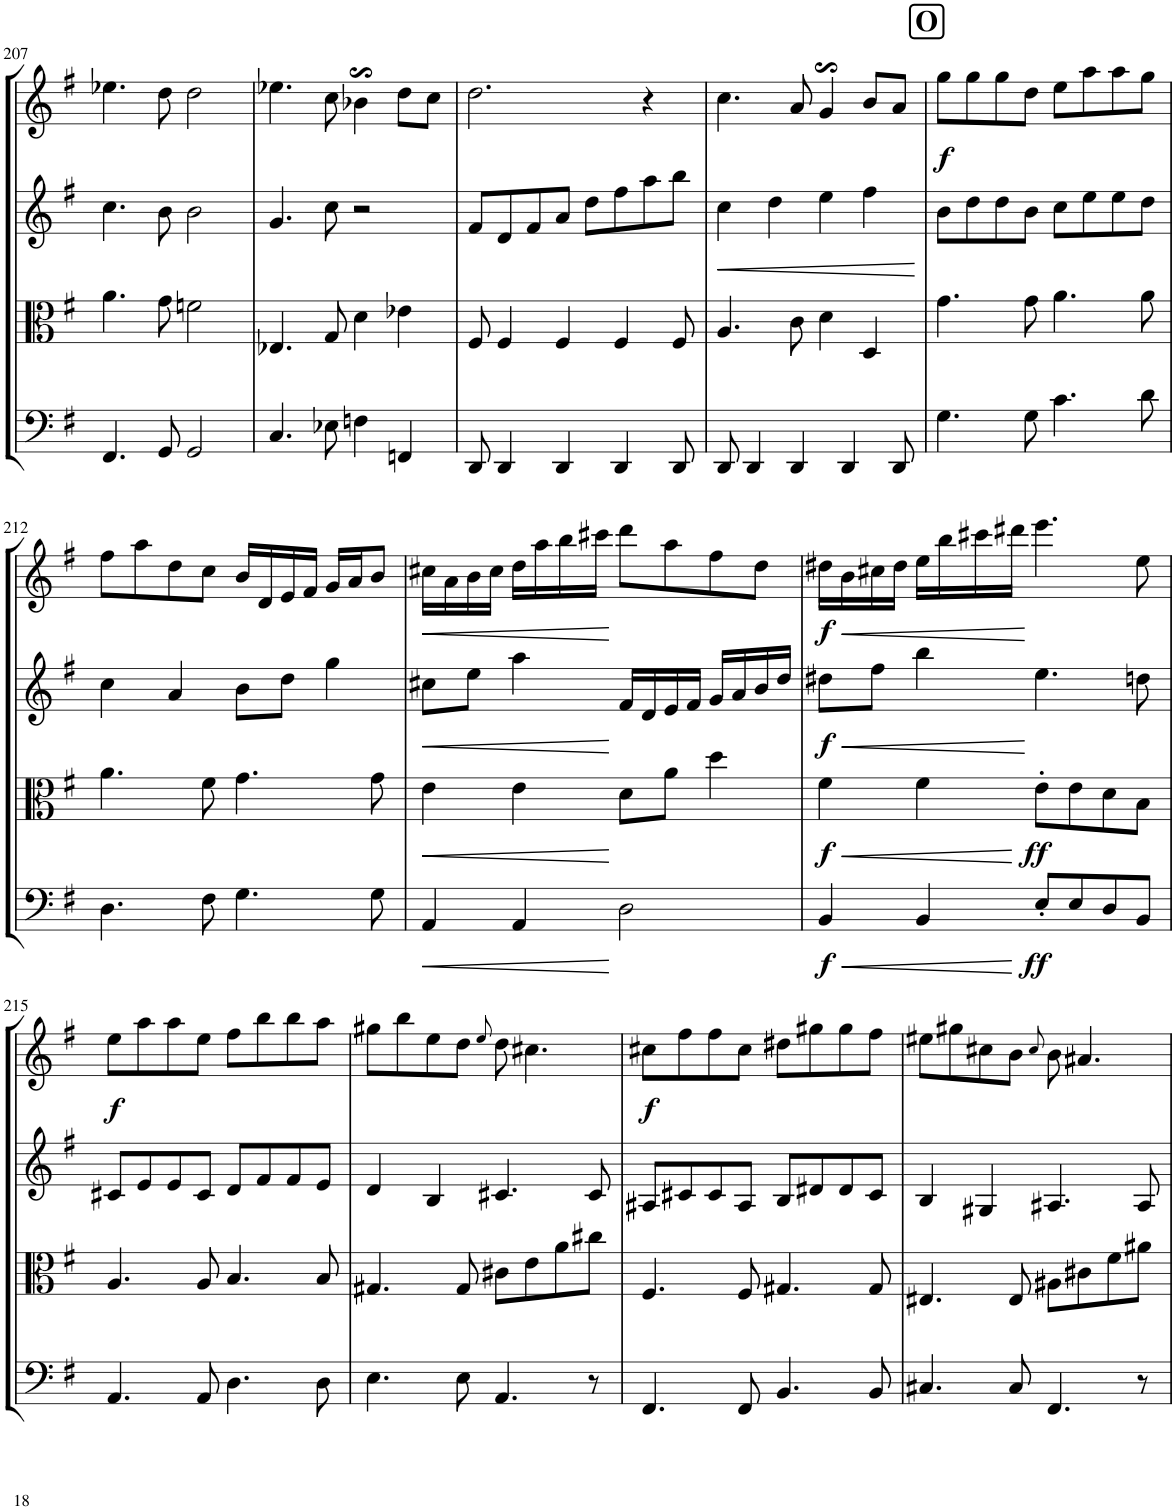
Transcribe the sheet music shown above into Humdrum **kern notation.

**kern	**dynam	**kern	**dynam	**kern	**dynam	**kern	**dynam
*part4	*part4	*part3	*part3	*part2	*part2	*part1	*part1
*staff4	*staff4	*staff3	*staff3	*staff2	*staff2	*staff1	*staff1
*I"Violoncello	*	*I"Viola	*	*I"Violin II	*	*I"Violin I	*
*I'Vc	*	*I'Vla	*	*I'Vln	*	*I'Vln	*
!!LO:PB:g=z
*clefF4	*	*clefC3	*	*clefG2	*	*clefG2	*
*k[f#]	*	*k[f#]	*	*k[f#]	*	*k[f#]	*
*M4/4	*	*M4/4	*	*M4/4	*	*M4/4	*
=207	=207	=207	=207	=207	=207	=207	=207
4.FF#/	.	4.a\	.	4.cc\	.	4.ee-X\	.
8GG/	.	8g\	.	8b\	.	8dd\	.
2GG/	.	2fn\	.	2b\	.	2dd\	.
=208	=208	=208	=208	=208	=208	=208	=208
4.C/	.	4.E-X/	.	4.g/	.	4.ee-X\	.
8E-X\	.	8G/	.	8cc\	.	8cc\	.
4Fn\	.	4d\	.	2r	.	4b-Xs$Ss\	.
4FFn/	.	4e-X\	.	.	.	8dd\L	.
.	.	.	.	.	.	8cc\J	.
=209	=209	=209	=209	=209	=209	=209	=209
8DD/	.	8F#/	.	8f#/L	.	2.dd\	.
4DD/	.	4F#/	.	8d/	.	.	.
.	.	.	.	8f#/	.	.	.
4DD/	.	4F#/	.	8a/J	.	.	.
.	.	.	.	8dd\L	.	.	.
4DD/	.	4F#/	.	8ff#\	.	.	.
.	.	.	.	8aa\	.	4r	.
8DD/	.	8F#/	.	8bb\J	.	.	.
=210	=210	=210	=210	=210	=210	=210	=210
!	!	!	!	!	!LO:HP:b	!	!
8DD/	.	4.A/	.	4cc\	<	4.cc\	.
4DD/	.	.	.	.	.	.	.
.	.	.	.	4dd\	.	.	.
4DD/	.	8c\	.	.	.	8a/	.
.	.	4d\	.	4ee\	.	4gs$Ss/	.
4DD/	.	.	.	.	.	.	.
.	.	4D/	.	4ff#\	.	8b/L	.
8DD/	.	.	.	.	.	8a/J	.
.	.	.	.	.	[	.	.
!!LO:REH:place=s1:a:B:cj:fs=14:t=O
=211	=211	=211	=211	=211	=211	=211	=211
!	!	!	!	!	!	!	!LO:DY:b
4.G\	.	4.g\	.	8b\L	.	8gg\L	f
.	.	.	.	8dd\	.	8gg\	.
.	.	.	.	8dd\	.	8gg\	.
8G\	.	8g\	.	8b\J	.	8dd\J	.
4.c\	.	4.a\	.	8cc\L	.	8ee\L	.
.	.	.	.	8ee\	.	8aa\	.
.	.	.	.	8ee\	.	8aa\	.
8d\	.	8a\	.	8dd\J	.	8gg\J	.
!!LO:LB:g=z
=212	=212	=212	=212	=212	=212	=212	=212
4.D\	.	4.a\	.	4cc\	.	8ff#\L	.
.	.	.	.	.	.	8aa\	.
.	.	.	.	4a/	.	8dd\	.
8F#\	.	8f#\	.	.	.	8cc\J	.
4.G\	.	4.g\	.	8b\L	.	16b/LL	.
.	.	.	.	.	.	16d/	.
.	.	.	.	8dd\J	.	16e/	.
.	.	.	.	.	.	16f#/JJ	.
.	.	.	.	4gg\	.	16g/LL	.
.	.	.	.	.	.	16a/J	.
8G\	.	8g\	.	.	.	8b/J	.
=213	=213	=213	=213	=213	=213	=213	=213
!	!LO:HP:b	!	!LO:HP:b	!	!LO:HP:b	!	!LO:HP:b
4AA/	<	4e\	<	8cc#X\L	<	16cc#X\LL	<
.	.	.	.	.	.	16a\	.
.	.	.	.	8ee\J	.	16b\	.
.	.	.	.	.	.	16cc#\JJ	.
4AA/	.	4e\	.	4aa\	.	16dd\LL	.
.	.	.	.	.	.	16aa\	.
.	.	.	.	.	.	16bb\	.
.	.	.	.	.	.	16ccc#X\JJ	.
2D\	[	8d\L	[	16f#/LL	[	8ddd\L	[
.	.	.	.	16d/	.	.	.
.	.	8a\J	.	16e/	.	8aa\	.
.	.	.	.	16f#/JJ	.	.	.
.	.	4dd\	.	16g/LL	.	8ff#\	.
.	.	.	.	16a/	.	.	.
.	.	.	.	16b/	.	8dd\J	.
.	.	.	.	16dd/JJ	.	.	.
=214	=214	=214	=214	=214	=214	=214	=214
!	!LO:HP:b	!	!LO:HP:b	!	!LO:HP:b	!	!LO:HP:b
!	!LO:DY:n=1:b	!	!LO:DY:n=1:b	!	!LO:DY:n=1:b	!	!LO:DY:n=1:b
4BB/	< f	4f#\	< f	8dd#X\L	< f	16dd#X\LL	< f
.	.	.	.	.	.	16b\	.
.	.	.	.	8ff#\J	.	16cc#X\	.
.	.	.	.	.	.	16dd#\JJ	.
4BB/	.	4f#\	.	4bb\	.	16ee\LL	.
.	.	.	.	.	.	16bb\	.
.	.	.	.	.	.	16ccc#X\	.
.	.	.	.	.	.	16ddd#X\JJ	.
!	!LO:DY:n=2:b	!	!LO:DY:n=2:b	!	!	!	!
8E'/L	[ ff	8e'\L	[ ff	4.ee\	[	4.eee\	[
8E/	.	8e\	.	.	.	.	.
8D/	.	8d\	.	.	.	.	.
8BB/J	.	8B\J	.	8ddn\	.	8ee\	.
!!LO:LB:g=z
=215	=215	=215	=215	=215	=215	=215	=215
!	!	!	!	!	!	!	!LO:DY:b
4.AA/	.	4.A/	.	8c#X/L	.	8ee\L	f
.	.	.	.	8e/	.	8aa\	.
.	.	.	.	8e/	.	8aa\	.
8AA/	.	8A/	.	8c#/J	.	8ee\J	.
4.D\	.	4.B/	.	8d/L	.	8ff#\L	.
.	.	.	.	8f#/	.	8bb\	.
.	.	.	.	8f#/	.	8bb\	.
8D\	.	8B/	.	8e/J	.	8aa\J	.
=216	=216	=216	=216	=216	=216	=216	=216
4.E\	.	4.G#X/	.	4d/	.	8gg#X\L	.
.	.	.	.	.	.	8bb\	.
.	.	.	.	4B/	.	8ee\	.
8E\	.	8G#/	.	.	.	8dd\J	.
.	.	.	.	.	.	8qee/	.
4.AA/	.	8c#X\L	.	4.c#X/	.	8dd\	.
.	.	8e\	.	.	.	4.cc#X\	.
.	.	8a\	.	.	.	.	.
8r	.	8cc#X\J	.	8c#/	.	.	.
=217	=217	=217	=217	=217	=217	=217	=217
!	!	!	!	!	!	!	!LO:DY:b
4.FF#/	.	4.F#/	.	8A#X/L	.	8cc#X\L	f
.	.	.	.	8c#X/	.	8ff#\	.
.	.	.	.	8c#/	.	8ff#\	.
8FF#/	.	8F#/	.	8A#/J	.	8cc#\J	.
4.BB/	.	4.G#X/	.	8B/L	.	8dd#X\L	.
.	.	.	.	8d#X/	.	8gg#X\	.
.	.	.	.	8d#/	.	8gg#\	.
8BB/	.	8G#/	.	8c#/J	.	8ff#\J	.
=218	=218	=218	=218	=218	=218	=218	=218
4.C#X/	.	4.E#X/	.	4B/	.	8ee#X\L	.
.	.	.	.	.	.	8gg#X\	.
.	.	.	.	4G#X/	.	8cc#X\	.
8C#/	.	8E#/	.	.	.	8b\J	.
.	.	.	.	.	.	8qcc#/	.
4.FF#/	.	8A#X\L	.	4.A#X/	.	8b\	.
.	.	8c#X\	.	.	.	4.a#X/	.
.	.	8f#\	.	.	.	.	.
8r	.	8a#X\J	.	8A#/	.	.	.
=	=	=	=	=	=	=	=
*-	*-	*-	*-	*-	*-	*-	*-
